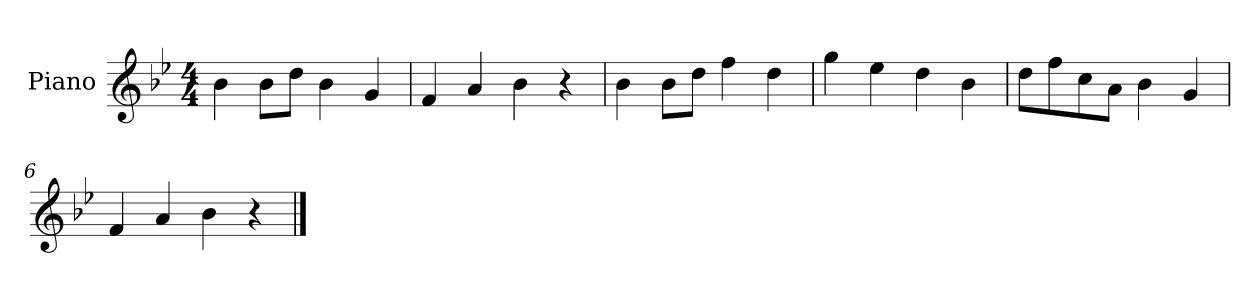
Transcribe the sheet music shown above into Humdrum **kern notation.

**kern
*part1
*staff1
*I"Piano
*I'P-no
*clefG2
*k[b-e-]
*M4/4
*MM90
=1
4b-\
8b-\L
8dd\J
4b-\
4g/
=2
4f/
4a/
4b-\
4r
=3
4b-\
8b-\L
8dd\J
4ff\
4dd\
=4
4gg\
4ee-\
4dd\
4b-\
=5
8dd\L
8ff\
8cc\
8a\J
4b-\
4g/
=6
4f/
4a/
4b-\
4r
==
*-
